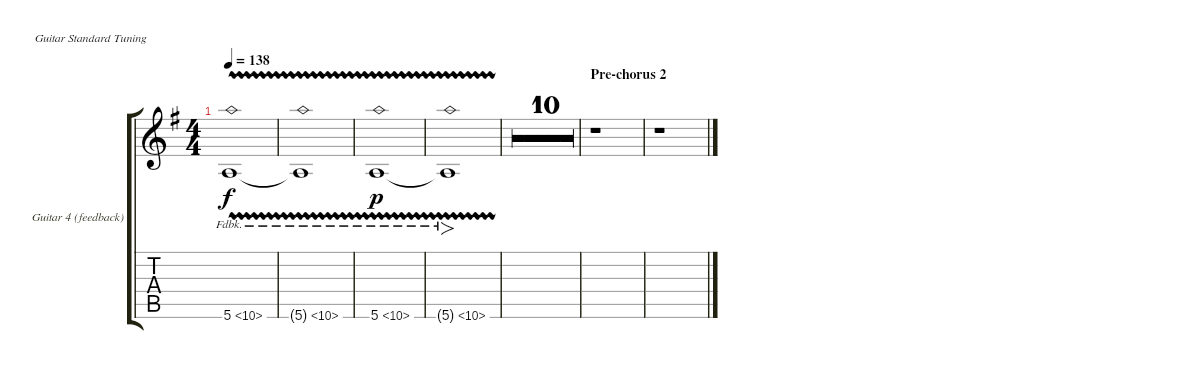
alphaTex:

\defaultSystemsLayout 4
\bracketExtendMode groupsimilarinstruments
\useSystemSignSeparator
\multiBarRest
\multiTrackTrackNamePolicy allsystems
\firstSystemTrackNameMode fullname
\firstSystemTrackNameOrientation horizontal
\otherSystemsTrackNameOrientation horizontal
\defaultBarNumberDisplay FirstOfSystem
\track ("Guitar 4 (feedback)" "Gtr. 4") {multiBarRest instrument overdrivenguitar}
\staff {score tabs}
\tuning (E4 B3 G3 D3 A2 E2)
\ts (4 4)
\tempo 138
\clef g2
\ks g
5.6{fh 5 vw t}.1{dy f} |
5.6{fh 5 vw t}.1 |
5.6{fh 5 vw}.1{dy p} |
5.6{fh 5 vw t}.1{fo} |
r.1 |
r.1 |
r.1 |
r.1 |
r.1 |
\barLineRight lightlight
r.1 |
r.1 |
r.1 |
r.1 |
\barLineRight lightlight
r.1 |
\section ("" "Pre-chorus 2")
r.1 |
r.1
